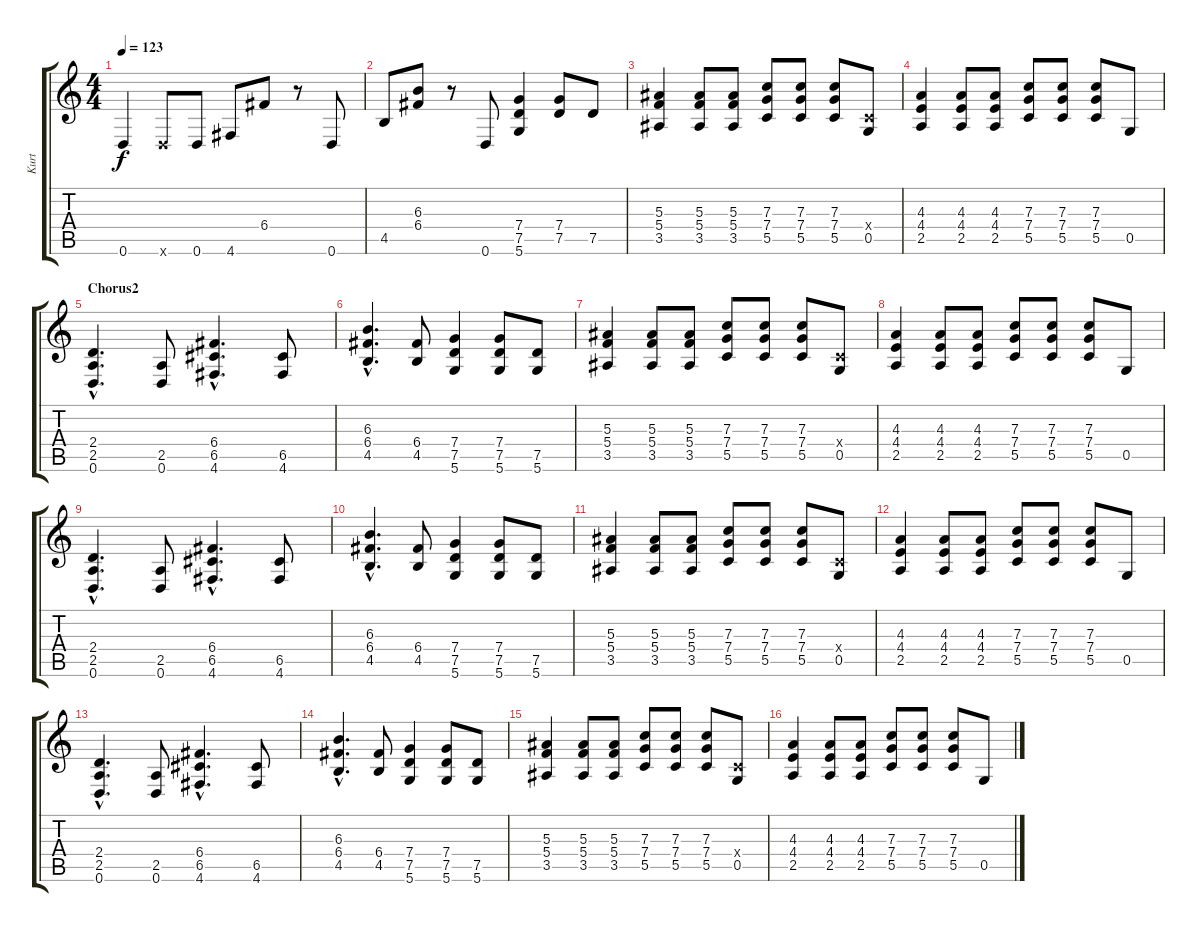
\track ("Kurt" "Kurt") {instrument acousticguitarnylon}
\staff {score tabs}
\tuning (D4 A3 F3 C3 G2 D2) {hide}
\ts (4 4)
\tempo 123
\clef g2
\ks c
0.6.4{dy f} 0.6{x}.8 0.6.8 4.6.8 6.4.8 r.8 0.6.8 |
4.5.8 (6.3 6.4).8 r.8 0.6.8 (7.4 7.5 5.6).4 (7.4 7.5).8 7.5.8 |
(5.3 5.4 3.5).4 (5.3 5.4 3.5).8 (5.3 5.4 3.5).8 (7.3 7.4 5.5).8 (7.3 7.4 5.5).8 (7.3 7.4 5.5).8 (0.4{x} 0.5).8{instrument distortionguitar} |
(4.3 4.4 2.5).4 (4.3 4.4 2.5).8 (4.3 4.4 2.5).8 (7.3 7.4 5.5).8 (7.3 7.4 5.5).8 (7.3 7.4 5.5).8 0.5.8 |
\section ("" "Chorus2")
(2.4{hac} 2.5{hac} 0.6{hac}).4{d instrument distortionguitar} (2.5 0.6).8 (6.4{hac} 6.5{hac} 4.6{hac}).4{d} (6.5 4.6).8 |
(6.3{hac} 6.4{hac} 4.5{hac}).4{d} (6.4 4.5).8 (7.4 7.5 5.6).4 (7.4 7.5 5.6).8 (7.5 5.6).8 |
(5.3 5.4 3.5).4 (5.3 5.4 3.5).8 (5.3 5.4 3.5).8 (7.3 7.4 5.5).8 (7.3 7.4 5.5).8 (7.3 7.4 5.5).8 (0.4{x} 0.5).8 |
(4.3 4.4 2.5).4 (4.3 4.4 2.5).8 (4.3 4.4 2.5).8 (7.3 7.4 5.5).8 (7.3 7.4 5.5).8 (7.3 7.4 5.5).8 0.5.8 |
(2.4{hac} 2.5{hac} 0.6{hac}).4{d} (2.5 0.6).8 (6.4{hac} 6.5{hac} 4.6{hac}).4{d} (6.5 4.6).8 |
(6.3{hac} 6.4{hac} 4.5{hac}).4{d} (6.4 4.5).8 (7.4 7.5 5.6).4 (7.4 7.5 5.6).8 (7.5 5.6).8 |
(5.3 5.4 3.5).4 (5.3 5.4 3.5).8 (5.3 5.4 3.5).8 (7.3 7.4 5.5).8 (7.3 7.4 5.5).8 (7.3 7.4 5.5).8 (0.4{x} 0.5).8 |
(4.3 4.4 2.5).4 (4.3 4.4 2.5).8 (4.3 4.4 2.5).8 (7.3 7.4 5.5).8 (7.3 7.4 5.5).8 (7.3 7.4 5.5).8 0.5.8 |
(2.4{hac} 2.5{hac} 0.6{hac}).4{d} (2.5 0.6).8 (6.4{hac} 6.5{hac} 4.6{hac}).4{d} (6.5 4.6).8 |
(6.3{hac} 6.4{hac} 4.5{hac}).4{d} (6.4 4.5).8 (7.4 7.5 5.6).4 (7.4 7.5 5.6).8 (7.5 5.6).8 |
(5.3 5.4 3.5).4 (5.3 5.4 3.5).8 (5.3 5.4 3.5).8 (7.3 7.4 5.5).8 (7.3 7.4 5.5).8 (7.3 7.4 5.5).8 (0.4{x} 0.5).8 |
(4.3 4.4 2.5).4 (4.3 4.4 2.5).8 (4.3 4.4 2.5).8 (7.3 7.4 5.5).8 (7.3 7.4 5.5).8 (7.3 7.4 5.5).8 0.5.8
